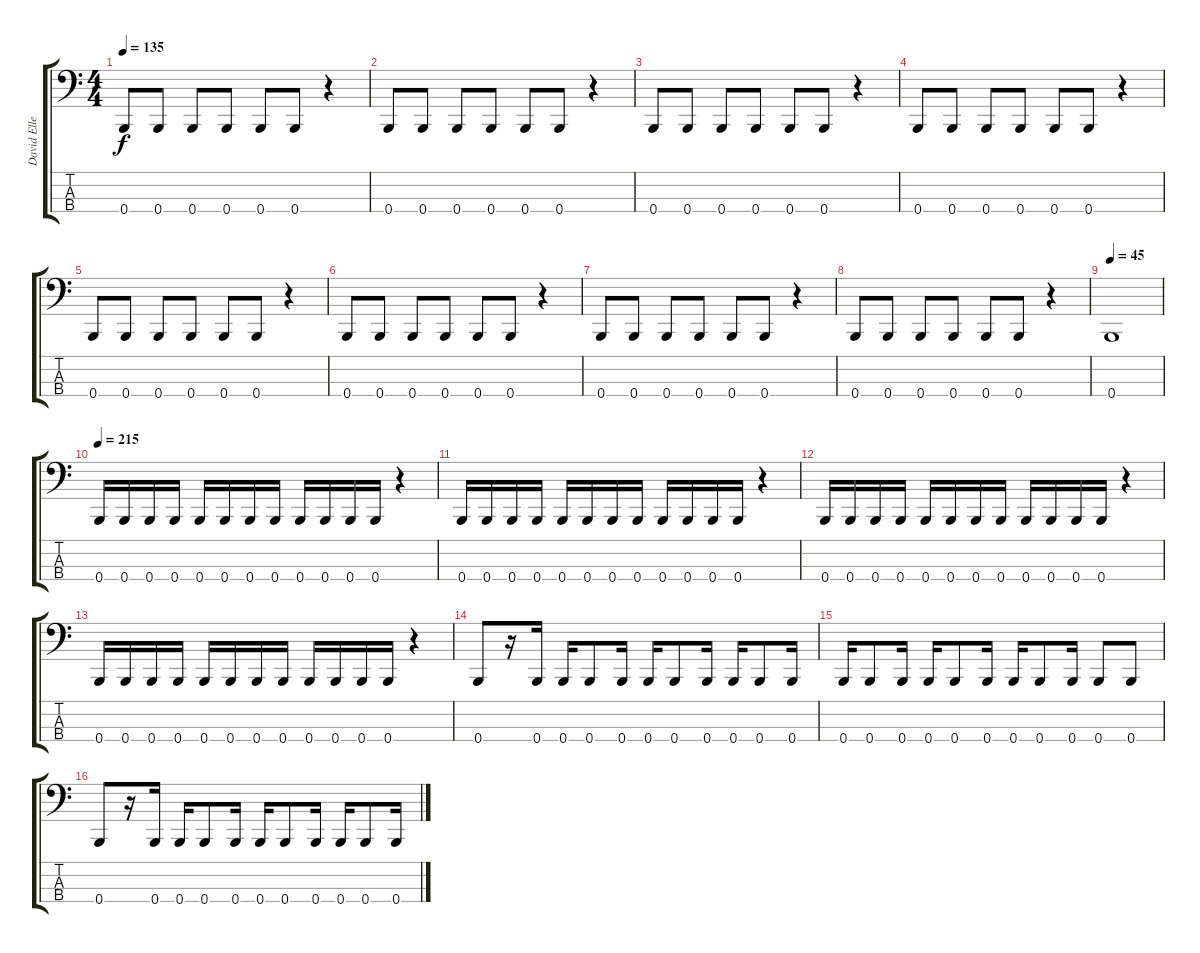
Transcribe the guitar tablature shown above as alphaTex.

\track ("David Ellefson" "David Elle") {instrument electricbassfinger}
\staff {score tabs}
\tuning (D2 A1 E1 B0) {hide}
\ts (4 4)
\tempo 135
\clef f4
\ks c
0.4.8{dy f} 0.4.8 0.4.8 0.4.8 0.4.8 0.4.8 r.4 |
0.4.8 0.4.8 0.4.8 0.4.8 0.4.8 0.4.8 r.4 |
0.4.8 0.4.8 0.4.8 0.4.8 0.4.8 0.4.8 r.4 |
0.4.8 0.4.8 0.4.8 0.4.8 0.4.8 0.4.8 r.4 |
0.4.8 0.4.8 0.4.8 0.4.8 0.4.8 0.4.8 r.4 |
0.4.8 0.4.8 0.4.8 0.4.8 0.4.8 0.4.8 r.4 |
0.4.8 0.4.8 0.4.8 0.4.8 0.4.8 0.4.8 r.4 |
0.4.8 0.4.8 0.4.8 0.4.8 0.4.8 0.4.8 r.4 |
\tempo 45
0.4.1 |
\tempo 215
0.4.16 0.4.16 0.4.16 0.4.16 0.4.16 0.4.16 0.4.16 0.4.16 0.4.16 0.4.16 0.4.16 0.4.16 r.4 |
0.4.16 0.4.16 0.4.16 0.4.16 0.4.16 0.4.16 0.4.16 0.4.16 0.4.16 0.4.16 0.4.16 0.4.16 r.4 |
0.4.16 0.4.16 0.4.16 0.4.16 0.4.16 0.4.16 0.4.16 0.4.16 0.4.16 0.4.16 0.4.16 0.4.16 r.4 |
0.4.16 0.4.16 0.4.16 0.4.16 0.4.16 0.4.16 0.4.16 0.4.16 0.4.16 0.4.16 0.4.16 0.4.16 r.4 |
0.4.8 r.16 0.4.16 0.4.16 0.4.8 0.4.16 0.4.16 0.4.8 0.4.16 0.4.16 0.4.8 0.4.16 |
0.4.16 0.4.8 0.4.16 0.4.16 0.4.8 0.4.16 0.4.16 0.4.8 0.4.16 0.4.8 0.4.8 |
0.4.8 r.16 0.4.16 0.4.16 0.4.8 0.4.16 0.4.16 0.4.8 0.4.16 0.4.16 0.4.8 0.4.16
